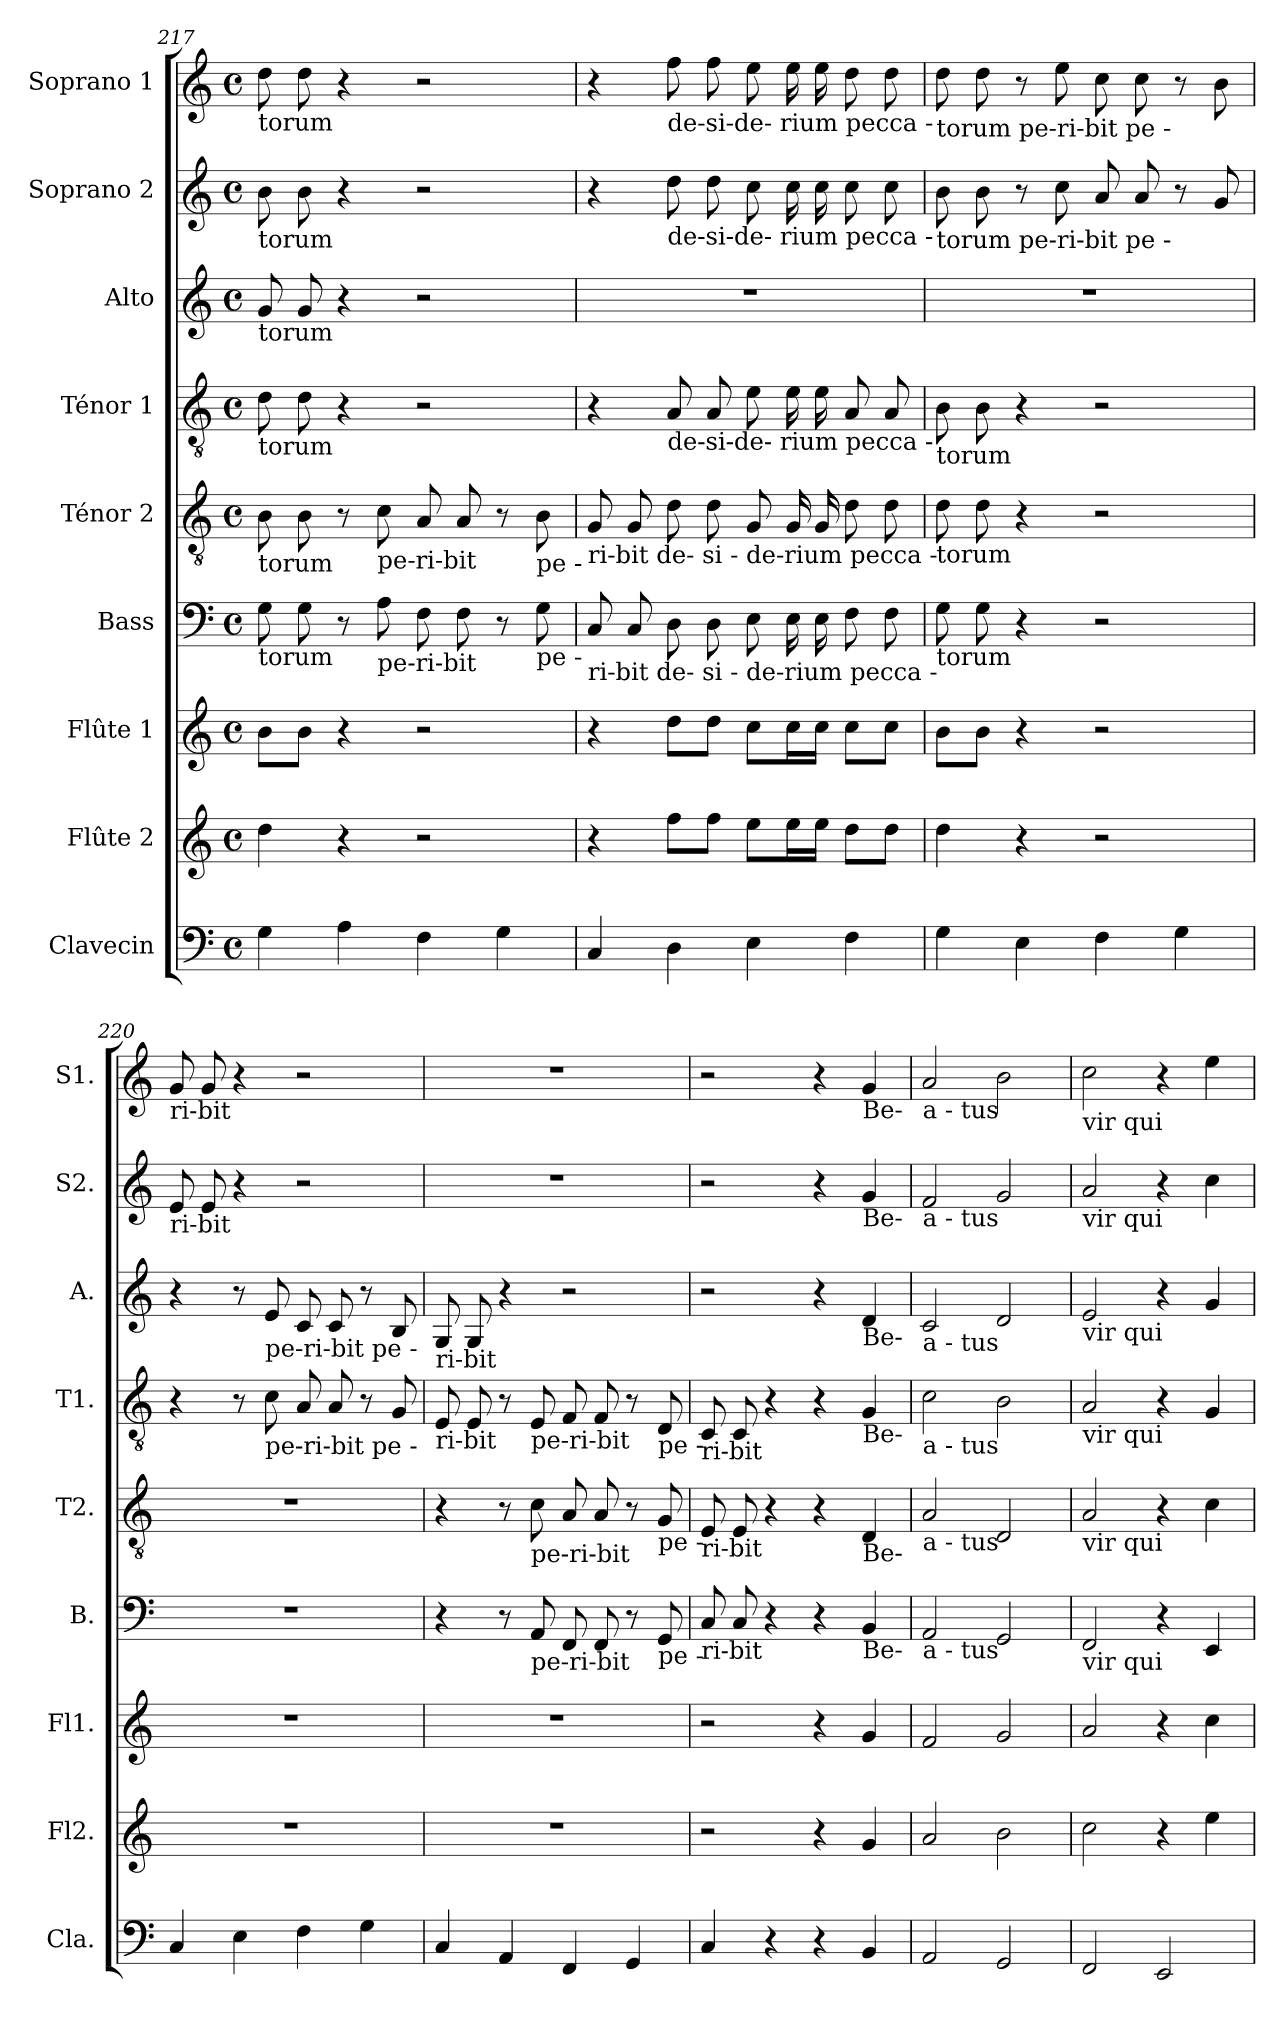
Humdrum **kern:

**kern	**kern	**kern	**kern	**kern	**kern	**kern	**kern	**kern
*part9	*part8	*part7	*part6	*part5	*part4	*part3	*part2	*part1
*staff9	*staff8	*staff7	*staff6	*staff5	*staff4	*staff3	*staff2	*staff1
*I"Clavecin	*I"Flûte 2	*I"Flûte 1	*I"Bass	*I"Ténor 2	*I"Ténor 1	*I"Alto	*I"Soprano 2	*I"Soprano 1
*I'Cla.	*I'Fl2.	*I'Fl1.	*I'B.	*I'T2.	*I'T1.	*I'A.	*I'S2.	*I'S1.
*clefF4	*clefG2	*clefG2	*clefF4	*clefGv2	*clefGv2	*clefG2	*clefG2	*clefG2
*k[]	*k[]	*k[]	*k[]	*k[]	*k[]	*k[]	*k[]	*k[]
*M4/4	*M4/4	*M4/4	*M4/4	*M4/4	*M4/4	*M4/4	*M4/4	*M4/4
*met(c)	*met(c)	*met(c)	*met(c)	*met(c)	*met(c)	*met(c)	*met(c)	*met(c)
=217	=217	=217	=217	=217	=217	=217	=217	=217
!	!	!	!	!	!	!	!	!LO:TX:b:t=torum
!	!	!	!	!	!	!	!LO:TX:b:t=torum	!
!	!	!	!	!	!	!LO:TX:b:t=torum	!	!
!	!	!	!	!	!LO:TX:b:t=torum	!	!	!
!	!	!	!	!LO:TX:b:t=torum	!	!	!	!
!	!	!	!LO:TX:b:t=torum	!	!	!	!	!
4G\	4dd\	8b\L	8G\	8B\	8d\	8g/	8b\	8dd\
.	.	8b\J	8G\	8B\	8d\	8g/	8b\	8dd\
4A\	4r	4r	8r	8r	4r	4r	4r	4r
!	!	!	!	!LO:TX:b:t=pe-ri-bit	!	!	!	!
!	!	!	!LO:TX:b:t=pe-ri-bit	!	!	!	!	!
.	.	.	8A\	8c\	.	.	.	.
4F\	2r	2r	8F\	8A/	2r	2r	2r	2r
.	.	.	8F\	8A/	.	.	.	.
4G\	.	.	8r	8r	.	.	.	.
!	!	!	!	!LO:TX:b:t=pe -	!	!	!	!
!	!	!	!LO:TX:b:t=pe -	!	!	!	!	!
.	.	.	8G\	8B\	.	.	.	.
!!LO:PB:g=z
=218	=218	=218	=218	=218	=218	=218	=218	=218
!	!	!	!	!LO:TX:b:t=ri-bit de- si - de-rium pecca -	!	!	!	!
!	!	!	!LO:TX:b:t=ri-bit de- si - de-rium pecca -	!	!	!	!	!
4C/	4r	4r	8C/	8G/	4r	1r	4r	4r
.	.	.	8C/	8G/	.	.	.	.
!	!	!	!	!	!	!	!	!LO:TX:b:t=de-si-de- rium pecca -
!	!	!	!	!	!	!	!LO:TX:b:t=de-si-de- rium pecca -	!
!	!	!	!	!	!LO:TX:b:t=de-si-de- rium pecca -	!	!	!
4D\	8ff\L	8dd\L	8D\	8d\	8A/	.	8dd\	8ff\
.	8ff\J	8dd\J	8D\	8d\	8A/	.	8dd\	8ff\
4E\	8ee\L	8cc\L	8E\	8G/	8e\	.	8cc\	8ee\
.	16ee\L	16cc\L	16E\	16G/	16e\	.	16cc\	16ee\
.	16ee\JJ	16cc\JJ	16E\	16G/	16e\	.	16cc\	16ee\
4F\	8dd\L	8cc\L	8F\	8d\	8A/	.	8cc\	8dd\
.	8dd\J	8cc\J	8F\	8d\	8A/	.	8cc\	8dd\
=219	=219	=219	=219	=219	=219	=219	=219	=219
!	!	!	!	!	!	!	!	!LO:TX:b:t=torum  pe-ri-bit     pe  -
!	!	!	!	!	!	!	!LO:TX:b:t=torum  pe-ri-bit     pe  -	!
!	!	!	!	!	!LO:TX:b:t=torum	!	!	!
!	!	!	!	!LO:TX:b:t=torum	!	!	!	!
!	!	!	!LO:TX:b:t=torum	!	!	!	!	!
4G\	4dd\	8b\L	8G\	8d\	8B\	1r	8b\	8dd\
.	.	8b\J	8G\	8d\	8B\	.	8b\	8dd\
4E\	4r	4r	4r	4r	4r	.	8r	8r
.	.	.	.	.	.	.	8cc\	8ee\
4F\	2r	2r	2r	2r	2r	.	8a/	8cc\
.	.	.	.	.	.	.	8a/	8cc\
4G\	.	.	.	.	.	.	8r	8r
.	.	.	.	.	.	.	8g/	8b\
=220	=220	=220	=220	=220	=220	=220	=220	=220
!	!	!	!	!	!	!	!	!LO:TX:b:t=ri-bit
!	!	!	!	!	!	!	!LO:TX:b:t=ri-bit	!
4C/	1r	1r	1r	1r	4r	4r	8e/	8g/
.	.	.	.	.	.	.	8e/	8g/
4E\	.	.	.	.	8r	8r	4r	4r
!	!	!	!	!	!	!LO:TX:b:t=pe-ri-bit      pe -	!	!
!	!	!	!	!	!LO:TX:b:t=pe-ri-bit      pe -	!	!	!
.	.	.	.	.	8c\	8e/	.	.
4F\	.	.	.	.	8A/	8c/	2r	2r
.	.	.	.	.	8A/	8c/	.	.
4G\	.	.	.	.	8r	8r	.	.
.	.	.	.	.	8G/	8B/	.	.
=221	=221	=221	=221	=221	=221	=221	=221	=221
!	!	!	!	!	!	!LO:TX:b:t=ri-bit	!	!
!	!	!	!	!	!LO:TX:b:t=ri-bit	!	!	!
4C/	1r	1r	4r	4r	8E/	8G/	1r	1r
.	.	.	.	.	8E/	8G/	.	.
4AA/	.	.	8r	8r	8r	4r	.	.
!	!	!	!	!	!LO:TX:b:t=pe-ri-bit	!	!	!
!	!	!	!	!LO:TX:b:t=pe-ri-bit	!	!	!	!
!	!	!	!LO:TX:b:t=pe-ri-bit	!	!	!	!	!
.	.	.	8AA/	8c\	8E/	.	.	.
4FF/	.	.	8FF/	8A/	8F/	2r	.	.
.	.	.	8FF/	8A/	8F/	.	.	.
4GG/	.	.	8r	8r	8r	.	.	.
!	!	!	!	!	!LO:TX:b:t=pe -	!	!	!
!	!	!	!	!LO:TX:b:t=pe -	!	!	!	!
!	!	!	!LO:TX:b:t=pe -	!	!	!	!	!
.	.	.	8GG/	8G/	8D/	.	.	.
!!LO:PB:g=z
=222	=222	=222	=222	=222	=222	=222	=222	=222
!	!	!	!	!	!LO:TX:b:t=ri-bit	!	!	!
!	!	!	!	!LO:TX:b:t=ri-bit	!	!	!	!
!	!	!	!LO:TX:b:t=ri-bit	!	!	!	!	!
4C/	2r	2r	8C/	8E/	8C/	2r	2r	2r
.	.	.	8C/	8E/	8C/	.	.	.
4r	.	.	4r	4r	4r	.	.	.
4r	4r	4r	4r	4r	4r	4r	4r	4r
!	!	!	!	!	!	!	!	!LO:TX:b:t=Be-
!	!	!	!	!	!	!	!LO:TX:b:t=Be-	!
!	!	!	!	!	!	!LO:TX:b:t=Be-	!	!
!	!	!	!	!	!LO:TX:b:t=Be-	!	!	!
!	!	!	!	!LO:TX:b:t=Be-	!	!	!	!
!	!	!	!LO:TX:b:t=Be-	!	!	!	!	!
4BB/	4g/	4g/	4BB/	4D/	4G/	4d/	4g/	4g/
=223	=223	=223	=223	=223	=223	=223	=223	=223
!	!	!	!	!	!	!	!	!LO:TX:b:t=a - tus
!	!	!	!	!	!	!	!LO:TX:b:t=a - tus	!
!	!	!	!	!	!	!LO:TX:b:t=a - tus	!	!
!	!	!	!	!	!LO:TX:b:t=a - tus	!	!	!
!	!	!	!	!LO:TX:b:t=a - tus	!	!	!	!
!	!	!	!LO:TX:b:t=a - tus	!	!	!	!	!
2AA/	2a/	2f/	2AA/	2A/	2c\	2c/	2f/	2a/
2GG/	2b\	2g/	2GG/	2D/	2B\	2d/	2g/	2b\
=224	=224	=224	=224	=224	=224	=224	=224	=224
!	!	!	!	!	!	!	!	!LO:TX:b:t=vir     qui
!	!	!	!	!	!	!	!LO:TX:b:t=vir     qui	!
!	!	!	!	!	!	!LO:TX:b:t=vir     qui	!	!
!	!	!	!	!	!LO:TX:b:t=vir     qui	!	!	!
!	!	!	!	!LO:TX:b:t=vir     qui	!	!	!	!
!	!	!	!LO:TX:b:t=vir     qui	!	!	!	!	!
2FF/	2cc\	2a/	2FF/	2A/	2A/	2e/	2a/	2cc\
2EE/	4r	4r	4r	4r	4r	4r	4r	4r
.	4ee\	4cc\	4EE/	4c\	4G/	4g/	4cc\	4ee\
=	=	=	=	=	=	=	=	=
*-	*-	*-	*-	*-	*-	*-	*-	*-
